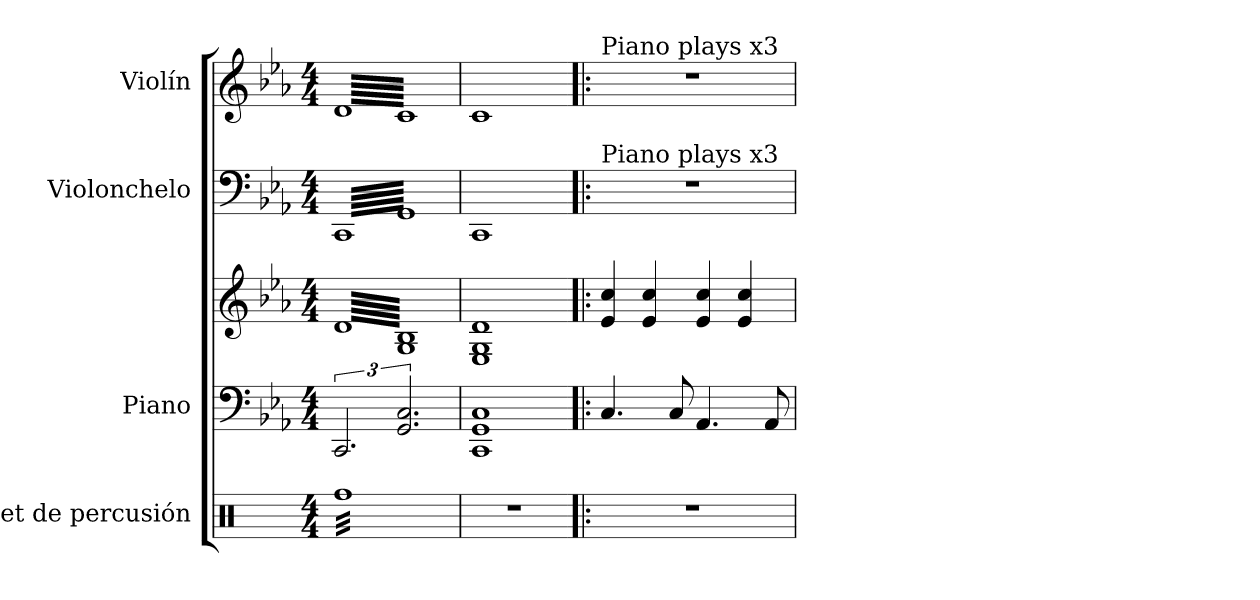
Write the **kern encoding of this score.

**kern	**kern	**kern	**kern	**kern
*part4	*part3	*part3	*part2	*part1
*staff5	*staff4	*staff3	*staff2	*staff1
*I"Set de percusión	*I"Piano	*	*I"Violonchelo	*I"Violín
*	*I'Pno.	*	*I'Vc.	*I'Vln.
*clefX	*clefF4	*clefG2	*clefF4	*clefG2
*k[]	*k[b-e-a-]	*k[b-e-a-]	*k[b-e-a-]	*k[b-e-a-]
*M4/4	*M4/4	*M4/4	*M4/4	*M4/4
*MM75	*MM75	*MM75	*MM75	*MM75
=1	=1	=1	=1	=1
*tremolo	*	*	*	*
*	*	*tremolo	*	*
*	*	*	*tremolo	*
*	*	*	*	*tremolo
32RffLLL	3.CC	64dLLLL	64CCLLLL	64dLLLL
.	.	64G 64B-	64GG	64c
32Rff	.	64d	64CC	64d
.	.	64G 64B-	64GG	64c
32Rff	.	64d	64CC	64d
.	.	64G 64B-	64GG	64c
32Rff	.	64d	64CC	64d
.	.	64G 64B-	64GG	64c
32Rff	.	64d	64CC	64d
.	.	64G 64B-	64GG	64c
32Rff	.	64d	64CC	64d
.	.	64G 64B-	64GG	64c
32Rff	.	64d	64CC	64d
.	.	64G 64B-	64GG	64c
32Rff	.	64d	64CC	64d
.	.	64G 64B-	64GG	64c
32Rff	.	64d	64CC	64d
.	.	64G 64B-	64GG	64c
32Rff	.	64d	64CC	64d
.	.	64G 64B-	64GG	64c
32Rff	.	64d	64CC	64d
.	.	64G 64B-	64GG	64c
32Rff	.	64d	64CC	64d
.	.	64G 64B-	64GG	64c
32Rff	.	64d	64CC	64d
.	.	64G 64B-	64GG	64c
32Rff	.	64d	64CC	64d
.	.	64G 64B-	64GG	64c
32Rff	.	64d	64CC	64d
.	.	64G 64B-	64GG	64c
32Rff	.	64d	64CC	64d
.	.	64G 64B-	64GG	64c
32Rff	3.GG 3.C	64d	64CC	64d
.	.	64G 64B-	64GG	64c
32Rff	.	64d	64CC	64d
.	.	64G 64B-	64GG	64c
32Rff	.	64d	64CC	64d
.	.	64G 64B-	64GG	64c
32Rff	.	64d	64CC	64d
.	.	64G 64B-	64GG	64c
32Rff	.	64d	64CC	64d
.	.	64G 64B-	64GG	64c
32Rff	.	64d	64CC	64d
.	.	64G 64B-	64GG	64c
32Rff	.	64d	64CC	64d
.	.	64G 64B-	64GG	64c
32Rff	.	64d	64CC	64d
.	.	64G 64B-	64GG	64c
32Rff	.	64d	64CC	64d
.	.	64G 64B-	64GG	64c
32Rff	.	64d	64CC	64d
.	.	64G 64B-	64GG	64c
32Rff	.	64d	64CC	64d
.	.	64G 64B-	64GG	64c
32Rff	.	64d	64CC	64d
.	.	64G 64B-	64GG	64c
32Rff	.	64d	64CC	64d
.	.	64G 64B-	64GG	64c
32Rff	.	64d	64CC	64d
.	.	64G 64B-	64GG	64c
32Rff	.	64d	64CC	64d
.	.	64G 64B-	64GG	64c
32RffJJJ	.	64d	64CC	64d
*Xtremolo	*	*	*	*
.	.	64G 64B-JJJJ	64GGJJJJ	64cJJJJ
*	*	*	*	*Xtremolo
*	*	*	*Xtremolo	*
*	*	*Xtremolo	*	*
=2	=2	=2	=2	=2
1r	1CC 1GG 1C	1E- 1G 1d	1CC	1c
.	.	.	.	.
.	.	.	.	.
.	.	.	.	.
.	.	.	.	.
.	.	.	.	.
.	.	.	.	.
.	.	.	.	.
.	.	.	.	.
.	.	.	.	.
.	.	.	.	.
.	.	.	.	.
.	.	.	.	.
.	.	.	.	.
.	.	.	.	.
.	.	.	.	.
.	.	.	.	.
.	.	.	.	.
.	.	.	.	.
.	.	.	.	.
.	.	.	.	.
.	.	.	.	.
.	.	.	.	.
.	.	.	.	.
.	.	.	.	.
.	.	.	.	.
.	.	.	.	.
.	.	.	.	.
.	.	.	.	.
.	.	.	.	.
.	.	.	.	.
.	.	.	.	.
=3!|:	=3!|:	=3!|:	=3!|:	=3!|:
!	!	!	!	!LO:TX:a:t=Piano plays x3
!	!	!	!LO:TX:a:t=Piano plays x3	!
1r	4.C/	4e-/ 4cc/	1r	1r
.	.	4e-/ 4cc/	.	.
.	8C/	.	.	.
.	4.AA-/	4e-/ 4cc/	.	.
.	.	4e-/ 4cc/	.	.
.	8AA-/	.	.	.
=	=	=	=	=
*-	*-	*-	*-	*-
